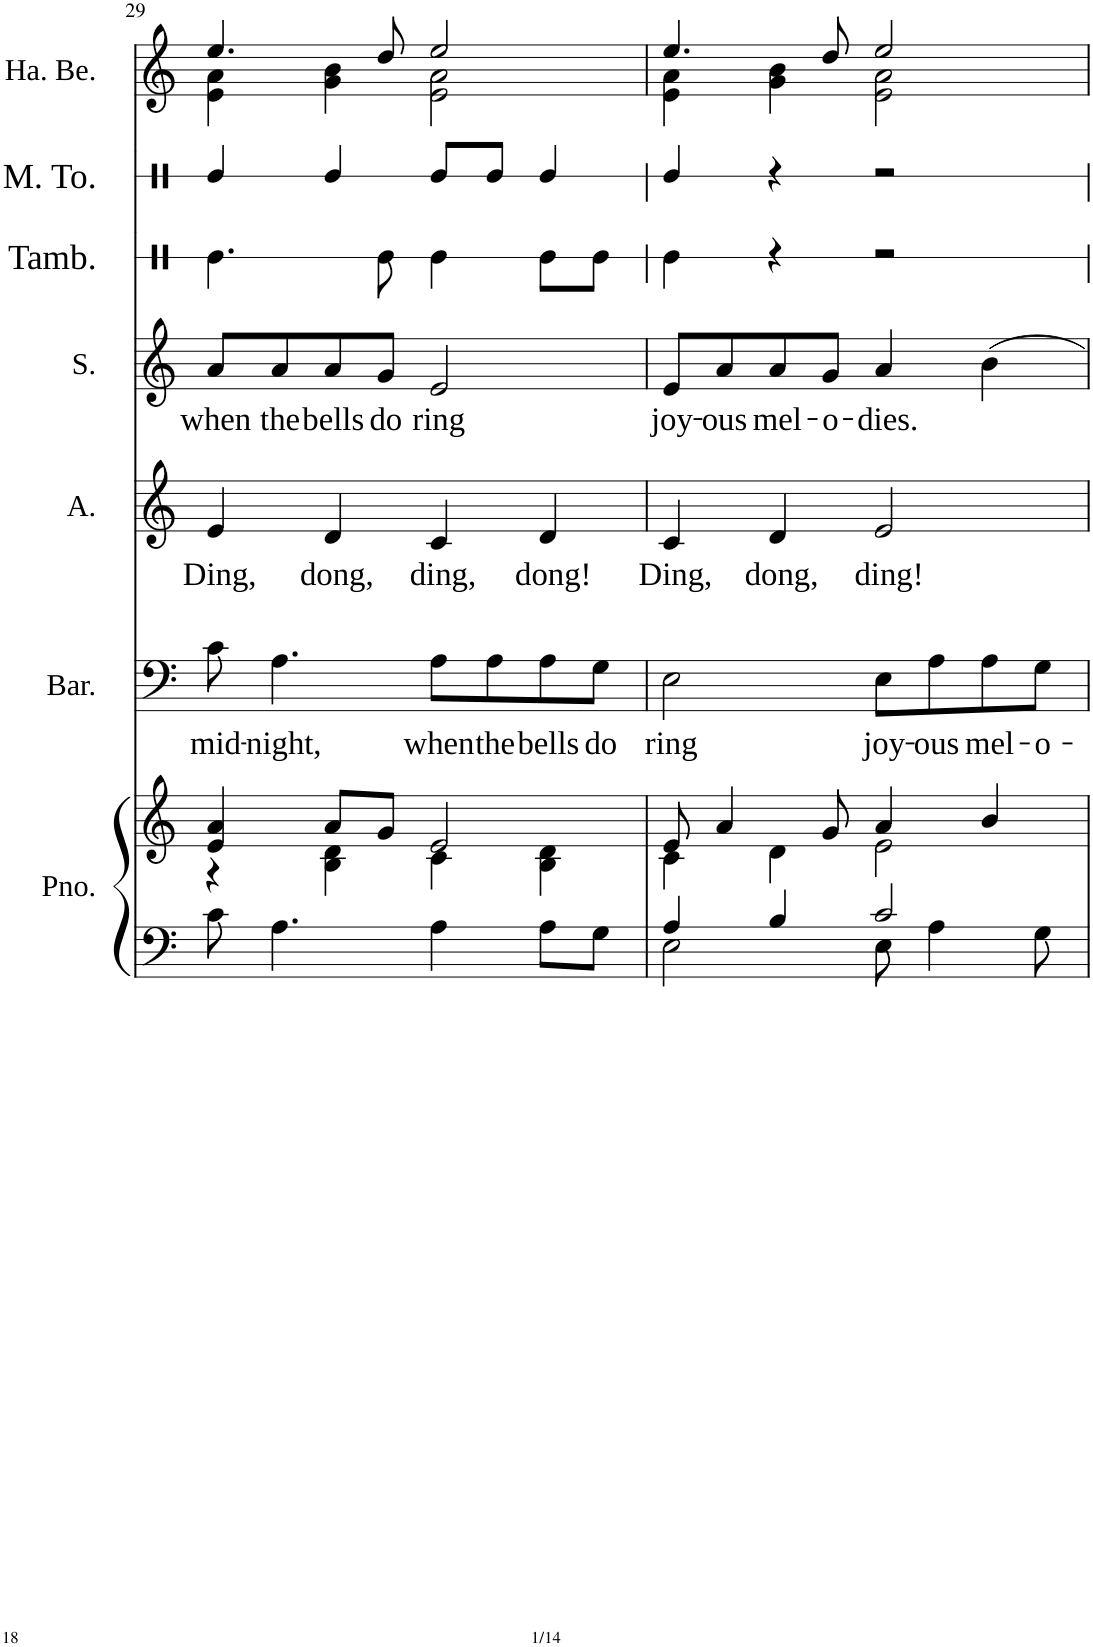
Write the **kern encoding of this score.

**kern	**kern	**kern	**text	**kern	**text	**kern	**text	**kern	**kern	**kern
*part7	*part7	*part6	*part6	*part5	*part5	*part4	*part4	*part3	*part2	*part1
*staff8	*staff7	*staff6	*staff6	*staff5	*staff5	*staff4	*staff4	*staff3	*staff2	*staff1
*I"Piano	*	*I"Baritone	*	*I"Alto	*	*I"Soprano	*	*I"Tambourine	*I"Mid Tom	*I"Hand Bells
*I'Pno.	*	*I'Bar.	*	*I'A.	*	*I'S.	*	*I'Tamb.	*I'M. To.	*I'Ha. Be.
!!LO:PB:g=z
*clefF4	*clefG2	*clefF4	*	*clefG2	*	*clefG2	*	*clefX	*clefX	*clefG2
*k[]	*k[]	*k[]	*	*k[]	*	*k[]	*	*k[]	*k[]	*k[]
*M4/4	*M4/4	*M4/4	*	*M4/4	*	*M4/4	*	*M4/4	*M4/4	*M4/4
=29	=29	=29	=29	=29	=29	=29	=29	=29	=29	=29
*	*^	*	*	*	*	*	*	*	*	*
!	!	!	!	!LO:LY:b	!	!LO:LY:b	!	!LO:LY:b	!	!	!
*	*	*	*	*	*	*	*	*	*	*	*^
8c\	4e/ 4a/	4r	8c\	mid-	4e/	Ding,	8a/L	when	4.Re\	4Re/	4.ee/	4e\ 4a\
!	!	!	!	!LO:LY:b	!	!	!	!LO:LY:b	!	!	!	!
4.A\	.	.	4.A\	night,	.	.	8a/	the	.	.	.	.
!	!	!	!	!	!	!LO:LY:b	!	!LO:LY:b	!	!	!	!
.	8a/L	4B\ 4d\	.	.	4d/	dong,	8a/	bells	.	4Re/	.	4g\ 4b\
!	!	!	!	!	!	!	!	!LO:LY:b	!	!	!	!
.	8g/J	.	.	.	.	.	8g/J	do	8Re\	.	8dd/	.
!	!	!	!	!LO:LY:b	!	!LO:LY:b	!	!LO:LY:b	!	!	!	!
4A\	2e/	4c\	8A\L	when	4c/	ding,	2e/	ring	4Re\	8Re/L	2ee/	2e\ 2a\
!	!	!	!	!LO:LY:b	!	!	!	!	!	!	!	!
.	.	.	8A\	the	.	.	.	.	.	8Re/J	.	.
!	!	!	!	!LO:LY:b	!	!LO:LY:b	!	!	!	!	!	!
8A\L	.	4B\ 4d\	8A\	bells	4d/	dong!	.	.	8Re\L	4Re/	.	.
!	!	!	!	!LO:LY:b	!	!	!	!	!	!	!	!
8G\J	.	.	8G\J	do	.	.	.	.	8Re\J	.	.	.
=30	=30	=30	=30	=30	=30	=30	=30	=30	=30	=30	=30	=30
*^	*	*	*	*	*	*	*	*	*	*	*	*
!	!	!	!	!	!LO:LY:b	!	!LO:LY:b	!	!LO:LY:b	!	!	!	!
4A/	2E\	8e/	4c\	2E\	ring	4c/	Ding,	8e/L	joy-	4Re\	4Re/	4.ee/	4e\ 4a\
!	!	!	!	!	!	!	!	!	!LO:LY:b	!	!	!	!
.	.	4a/	.	.	.	.	.	8a/	ous	.	.	.	.
!	!	!	!	!	!	!	!LO:LY:b	!	!LO:LY:b	!	!	!	!
4B/	.	.	4d\	.	.	4d/	dong,	8a/	mel-	4r	4r	.	4g\ 4b\
!	!	!	!	!	!	!	!	!	!LO:LY:b	!	!	!	!
.	.	8g/	.	.	.	.	.	8g/J	o-	.	.	8dd/	.
!	!	!	!	!	!LO:LY:b	!	!LO:LY:b	!	!LO:LY:b	!	!	!	!
2c/	8E\	4a/	2e\	8E\L	joy-	2e/	ding!	4a/	dies.	2r	2r	2ee/	2e\ 2a\
!	!	!	!	!	!LO:LY:b	!	!	!	!	!	!	!	!
.	4A\	.	.	8A\	ous	.	.	.	.	.	.	.	.
!	!	!	!	!	!LO:LY:b	!	!	!	!	!	!	!	!
.	.	4b/	.	8A\	mel-	.	.	4b\	.	.	.	.	.
!	!	!	!	!	!LO:LY:b	!	!	!	!	!	!	!	!
.	8G\	.	.	8G\J	o-	.	.	.	.	.	.	.	.
*v	*v	*	*	*	*	*	*	*	*	*	*	*v	*v
*	*v	*v	*	*	*	*	*	*	*	*	*
=	=	=	=	=	=	=	=	=	=	=
*-	*-	*-	*-	*-	*-	*-	*-	*-	*-	*-
